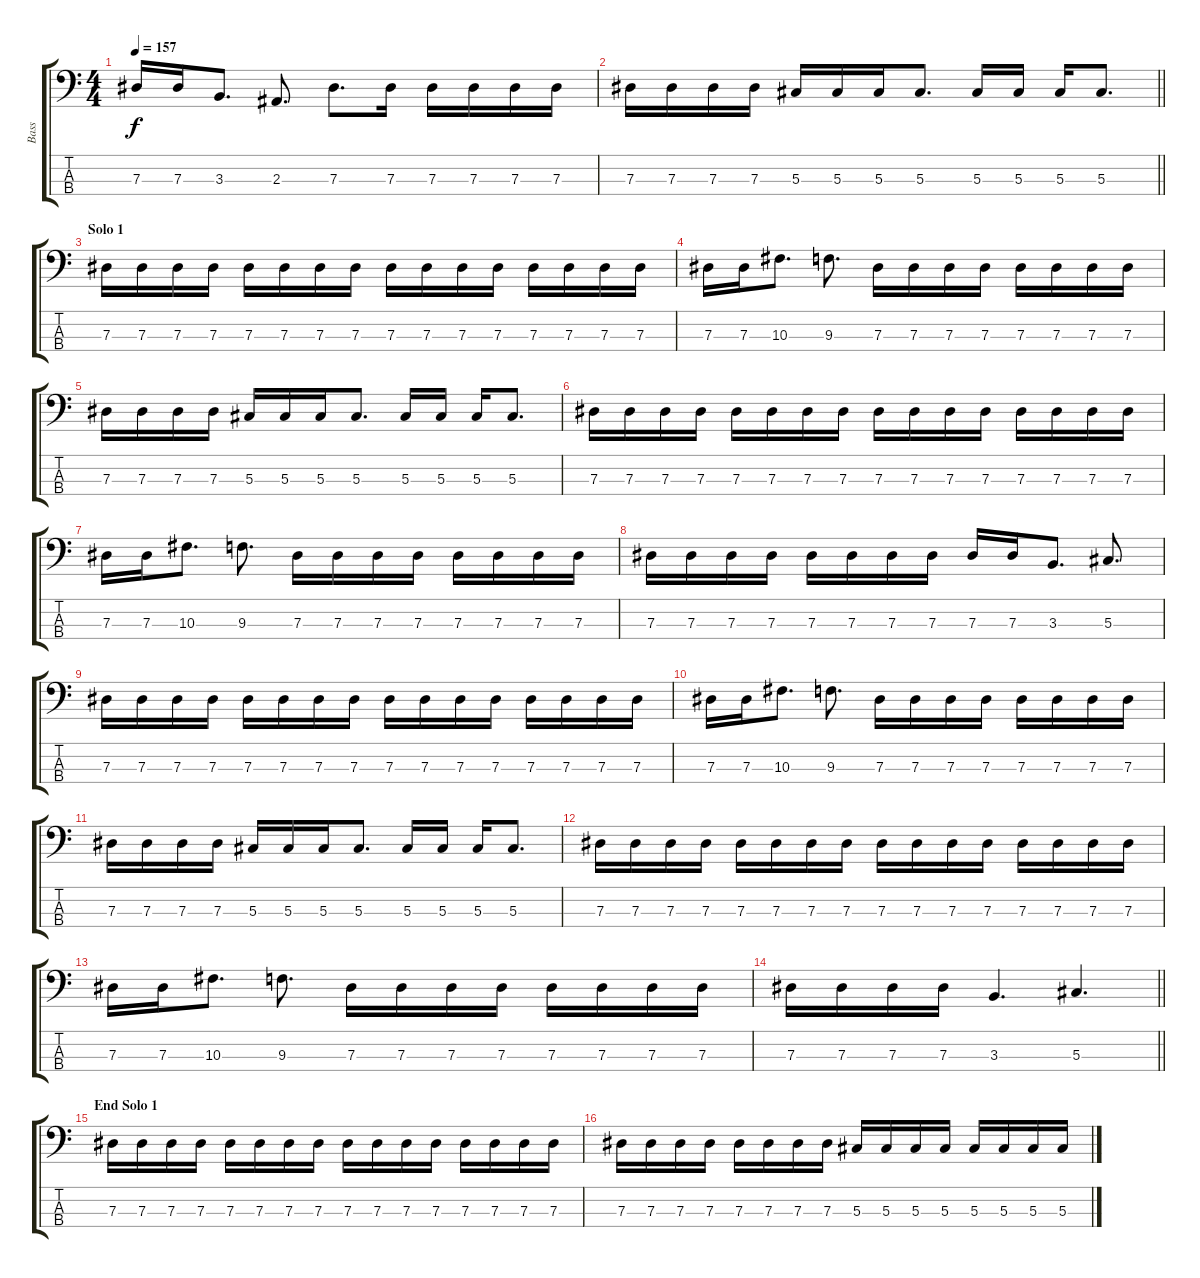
\track ("Bass" "Bass") {instrument electricbassfinger}
\staff {score tabs}
\tuning (Gb2 Db2 Ab1 Eb1) {hide}
\ts (4 4)
\tempo 157
\clef f4
\ks c
7.3.16{dy f} 7.3.16 3.3.8{d} 2.3.8{d} 7.3.8{d} 7.3.16 7.3.16 7.3.16 7.3.16 7.3.16 |
\barLineRight lightlight
7.3.16 7.3.16 7.3.16 7.3.16 5.3.16 5.3.16 5.3.16 5.3.8{d} 5.3.16 5.3.16 5.3.16 5.3.8{d} |
\section ("" "Solo 1")
7.3.16 7.3.16 7.3.16 7.3.16 7.3.16 7.3.16 7.3.16 7.3.16 7.3.16 7.3.16 7.3.16 7.3.16 7.3.16 7.3.16 7.3.16 7.3.16 |
7.3.16 7.3.16 10.3.8{d} 9.3.8{d} 7.3.16 7.3.16 7.3.16 7.3.16 7.3.16 7.3.16 7.3.16 7.3.16 |
7.3.16 7.3.16 7.3.16 7.3.16 5.3.16 5.3.16 5.3.16 5.3.8{d} 5.3.16 5.3.16 5.3.16 5.3.8{d} |
7.3.16 7.3.16 7.3.16 7.3.16 7.3.16 7.3.16 7.3.16 7.3.16 7.3.16 7.3.16 7.3.16 7.3.16 7.3.16 7.3.16 7.3.16 7.3.16 |
7.3.16 7.3.16 10.3.8{d} 9.3.8{d} 7.3.16 7.3.16 7.3.16 7.3.16 7.3.16 7.3.16 7.3.16 7.3.16 |
7.3.16 7.3.16 7.3.16 7.3.16 7.3.16 7.3.16 7.3.16 7.3.16 7.3.16 7.3.16 3.3.8{d} 5.3.8{d} |
7.3.16 7.3.16 7.3.16 7.3.16 7.3.16 7.3.16 7.3.16 7.3.16 7.3.16 7.3.16 7.3.16 7.3.16 7.3.16 7.3.16 7.3.16 7.3.16 |
7.3.16 7.3.16 10.3.8{d} 9.3.8{d} 7.3.16 7.3.16 7.3.16 7.3.16 7.3.16 7.3.16 7.3.16 7.3.16 |
7.3.16 7.3.16 7.3.16 7.3.16 5.3.16 5.3.16 5.3.16 5.3.8{d} 5.3.16 5.3.16 5.3.16 5.3.8{d} |
7.3.16 7.3.16 7.3.16 7.3.16 7.3.16 7.3.16 7.3.16 7.3.16 7.3.16 7.3.16 7.3.16 7.3.16 7.3.16 7.3.16 7.3.16 7.3.16 |
7.3.16 7.3.16 10.3.8{d} 9.3.8{d} 7.3.16 7.3.16 7.3.16 7.3.16 7.3.16 7.3.16 7.3.16 7.3.16 |
\barLineRight lightlight
7.3.16 7.3.16 7.3.16 7.3.16 3.3.4{d} 5.3.4{d} |
\section ("" "End Solo 1")
7.3.16 7.3.16 7.3.16 7.3.16 7.3.16 7.3.16 7.3.16 7.3.16 7.3.16 7.3.16 7.3.16 7.3.16 7.3.16 7.3.16 7.3.16 7.3.16 |
7.3.16 7.3.16 7.3.16 7.3.16 7.3.16 7.3.16 7.3.16 7.3.16 5.3.16 5.3.16 5.3.16 5.3.16 5.3.16 5.3.16 5.3.16 5.3.16
